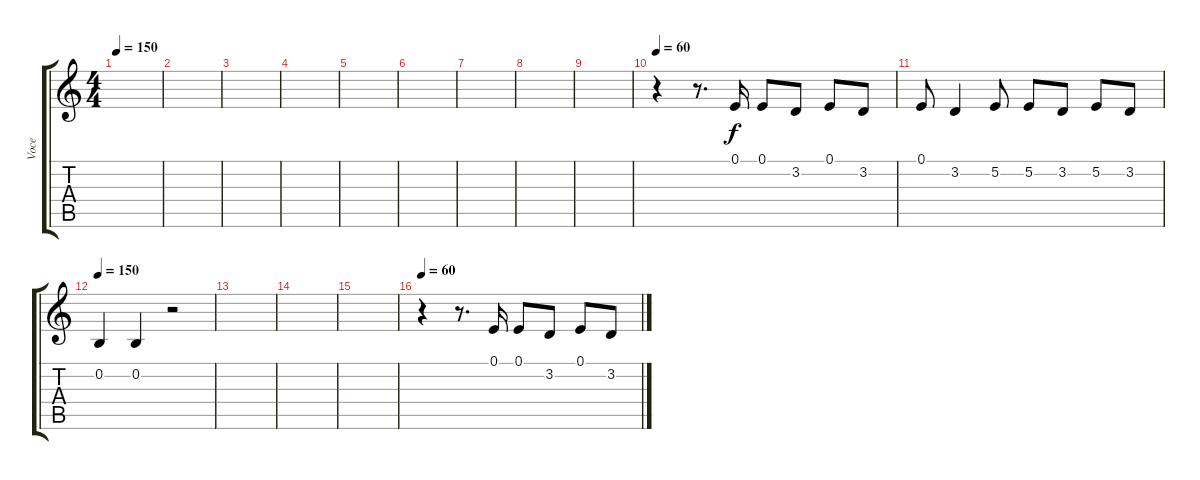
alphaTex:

\track ("Voce" "Voce") {instrument oboe}
\staff {score tabs}
\tuning (E4 B3 G3 D3 A2 E2) {hide}
\ts (4 4)
\tempo 150
\clef g2
\ks c
|
|
|
|
|
|
|
|
|
\tempo 60
r.4 r.8{d} 0.1.16 0.1.8 3.2.8 0.1.8 3.2.8 |
0.1.8 3.2.4 5.2.8 5.2.8 3.2.8 5.2.8 3.2.8 |
\tempo 150
0.2.4 0.2.4 r.2 |
|
|
|
\tempo 60
r.4 r.8{d} 0.1.16 0.1.8 3.2.8 0.1.8 3.2.8
